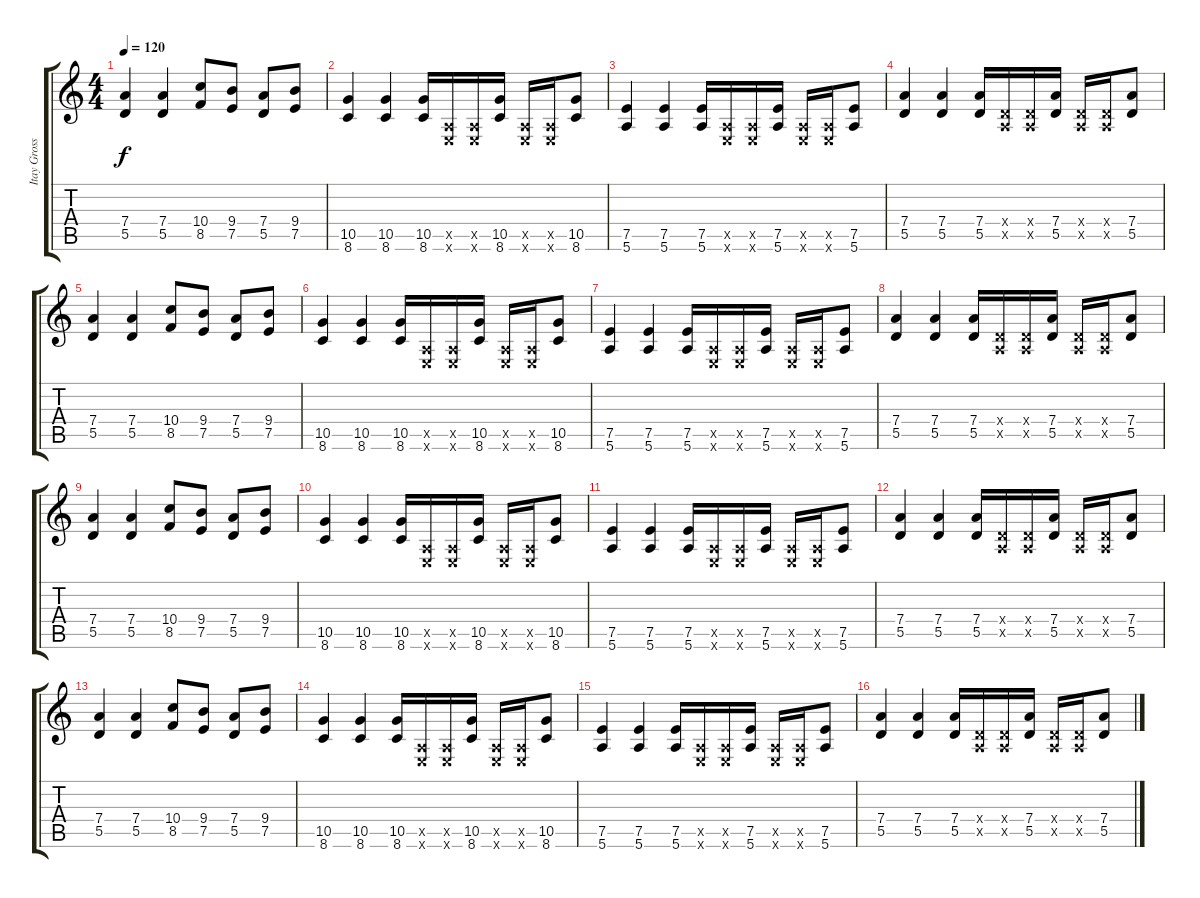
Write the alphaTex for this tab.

\track ("Itay Gross" "Itay Gross") {instrument overdrivenguitar}
\staff {score tabs}
\tuning (E4 B3 G3 D3 A2 E2) {hide}
\ts (4 4)
\tempo 120
\clef g2
\ks c
(7.4 5.5).4{dy f} (7.4 5.5).4 (10.4 8.5).8 (9.4 7.5).8 (7.4 5.5).8 (9.4 7.5).8 |
(10.5 8.6).4 (10.5 8.6).4 (10.5 8.6).16 (0.5{x} 0.6{x}).16 (0.5{x} 0.6{x}).16 (10.5 8.6).16 (0.5{x} 0.6{x}).16 (0.5{x} 0.6{x}).16 (10.5 8.6).8 |
(7.5 5.6).4 (7.5 5.6).4 (7.5 5.6).16 (0.5{x} 0.6{x}).16 (0.5{x} 0.6{x}).16 (7.5 5.6).16 (0.5{x} 0.6{x}).16 (0.5{x} 0.6{x}).16 (7.5 5.6).8 |
(7.4 5.5).4 (7.4 5.5).4 (7.4 5.5).16 (0.4{x} 0.5{x}).16 (0.4{x} 0.5{x}).16 (7.4 5.5).16 (0.4{x} 0.5{x}).16 (0.4{x} 0.5{x}).16 (7.4 5.5).8 |
(7.4 5.5).4 (7.4 5.5).4 (10.4 8.5).8 (9.4 7.5).8 (7.4 5.5).8 (9.4 7.5).8 |
(10.5 8.6).4 (10.5 8.6).4 (10.5 8.6).16 (0.5{x} 0.6{x}).16 (0.5{x} 0.6{x}).16 (10.5 8.6).16 (0.5{x} 0.6{x}).16 (0.5{x} 0.6{x}).16 (10.5 8.6).8 |
(7.5 5.6).4 (7.5 5.6).4 (7.5 5.6).16 (0.5{x} 0.6{x}).16 (0.5{x} 0.6{x}).16 (7.5 5.6).16 (0.5{x} 0.6{x}).16 (0.5{x} 0.6{x}).16 (7.5 5.6).8 |
(7.4 5.5).4 (7.4 5.5).4 (7.4 5.5).16 (0.4{x} 0.5{x}).16 (0.4{x} 0.5{x}).16 (7.4 5.5).16 (0.4{x} 0.5{x}).16 (0.4{x} 0.5{x}).16 (7.4 5.5).8 |
(7.4 5.5).4 (7.4 5.5).4 (10.4 8.5).8 (9.4 7.5).8 (7.4 5.5).8 (9.4 7.5).8 |
(10.5 8.6).4 (10.5 8.6).4 (10.5 8.6).16 (0.5{x} 0.6{x}).16 (0.5{x} 0.6{x}).16 (10.5 8.6).16 (0.5{x} 0.6{x}).16 (0.5{x} 0.6{x}).16 (10.5 8.6).8 |
(7.5 5.6).4 (7.5 5.6).4 (7.5 5.6).16 (0.5{x} 0.6{x}).16 (0.5{x} 0.6{x}).16 (7.5 5.6).16 (0.5{x} 0.6{x}).16 (0.5{x} 0.6{x}).16 (7.5 5.6).8 |
(7.4 5.5).4 (7.4 5.5).4 (7.4 5.5).16 (0.4{x} 0.5{x}).16 (0.4{x} 0.5{x}).16 (7.4 5.5).16 (0.4{x} 0.5{x}).16 (0.4{x} 0.5{x}).16 (7.4 5.5).8 |
(7.4 5.5).4 (7.4 5.5).4 (10.4 8.5).8 (9.4 7.5).8 (7.4 5.5).8 (9.4 7.5).8 |
(10.5 8.6).4 (10.5 8.6).4 (10.5 8.6).16 (0.5{x} 0.6{x}).16 (0.5{x} 0.6{x}).16 (10.5 8.6).16 (0.5{x} 0.6{x}).16 (0.5{x} 0.6{x}).16 (10.5 8.6).8 |
(7.5 5.6).4 (7.5 5.6).4 (7.5 5.6).16 (0.5{x} 0.6{x}).16 (0.5{x} 0.6{x}).16 (7.5 5.6).16 (0.5{x} 0.6{x}).16 (0.5{x} 0.6{x}).16 (7.5 5.6).8 |
(7.4 5.5).4 (7.4 5.5).4 (7.4 5.5).16 (0.4{x} 0.5{x}).16 (0.4{x} 0.5{x}).16 (7.4 5.5).16 (0.4{x} 0.5{x}).16 (0.4{x} 0.5{x}).16 (7.4 5.5).8
